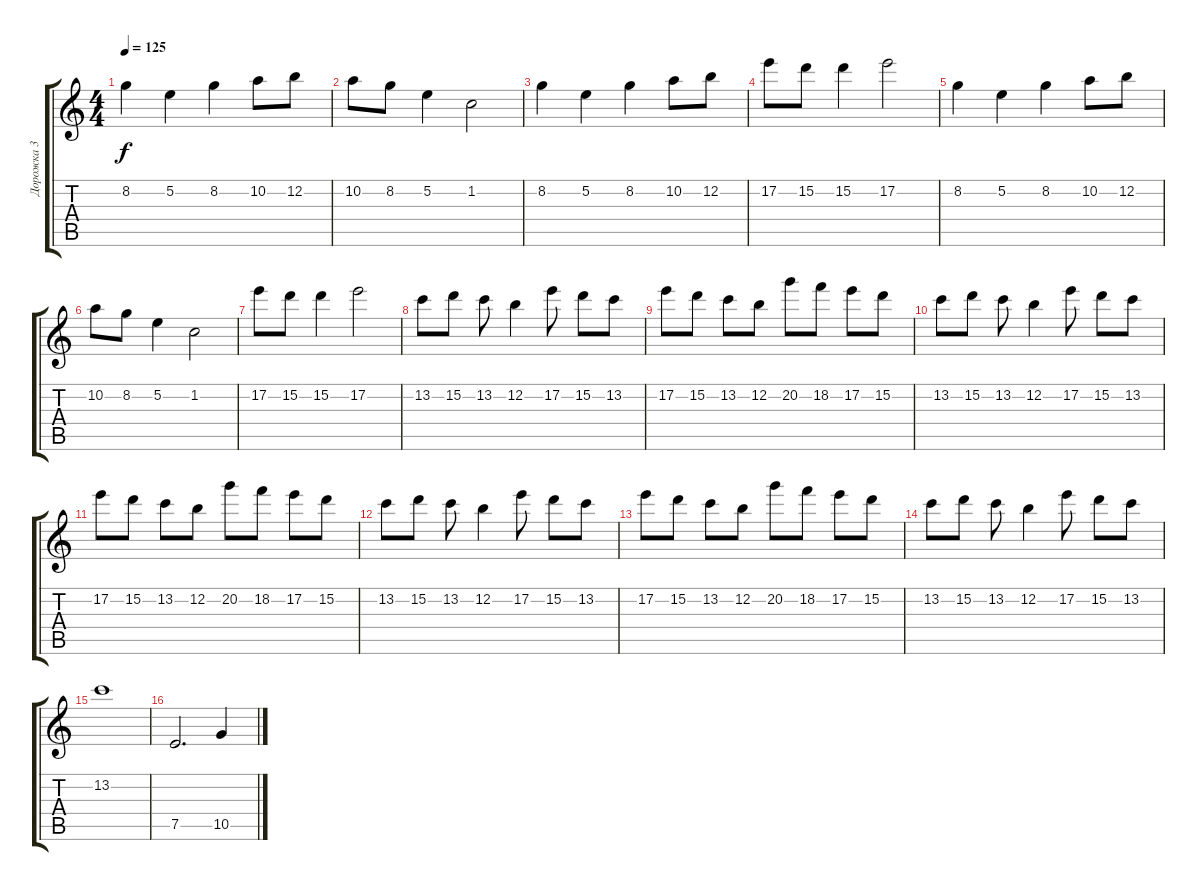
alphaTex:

\track ("Дорожка 3" "Дорожка 3") {instrument contrabass}
\staff {score tabs}
\tuning (E4 B3 G3 D3 A2 E2) {hide}
\ts (4 4)
\tempo 125
\clef g2
\ks c
8.2.4{dy f} 5.2.4 8.2.4 10.2.8 12.2.8 |
10.2.8 8.2.8 5.2.4 1.2.2 |
8.2.4 5.2.4 8.2.4 10.2.8 12.2.8 |
17.2.8 15.2.8 15.2.4 17.2.2 |
8.2.4 5.2.4 8.2.4 10.2.8 12.2.8 |
10.2.8 8.2.8 5.2.4 1.2.2 |
17.2.8 15.2.8 15.2.4 17.2.2 |
13.2.8 15.2.8 13.2.8 12.2.4 17.2.8 15.2.8 13.2.8 |
17.2.8 15.2.8 13.2.8 12.2.8 20.2.8 18.2.8 17.2.8 15.2.8 |
13.2.8 15.2.8 13.2.8 12.2.4 17.2.8 15.2.8 13.2.8 |
17.2.8 15.2.8 13.2.8 12.2.8 20.2.8 18.2.8 17.2.8 15.2.8 |
13.2.8 15.2.8 13.2.8 12.2.4 17.2.8 15.2.8 13.2.8 |
17.2.8 15.2.8 13.2.8 12.2.8 20.2.8 18.2.8 17.2.8 15.2.8 |
13.2.8 15.2.8 13.2.8 12.2.4 17.2.8 15.2.8 13.2.8 |
13.2.1 |
7.5.2{d} 10.5.4
